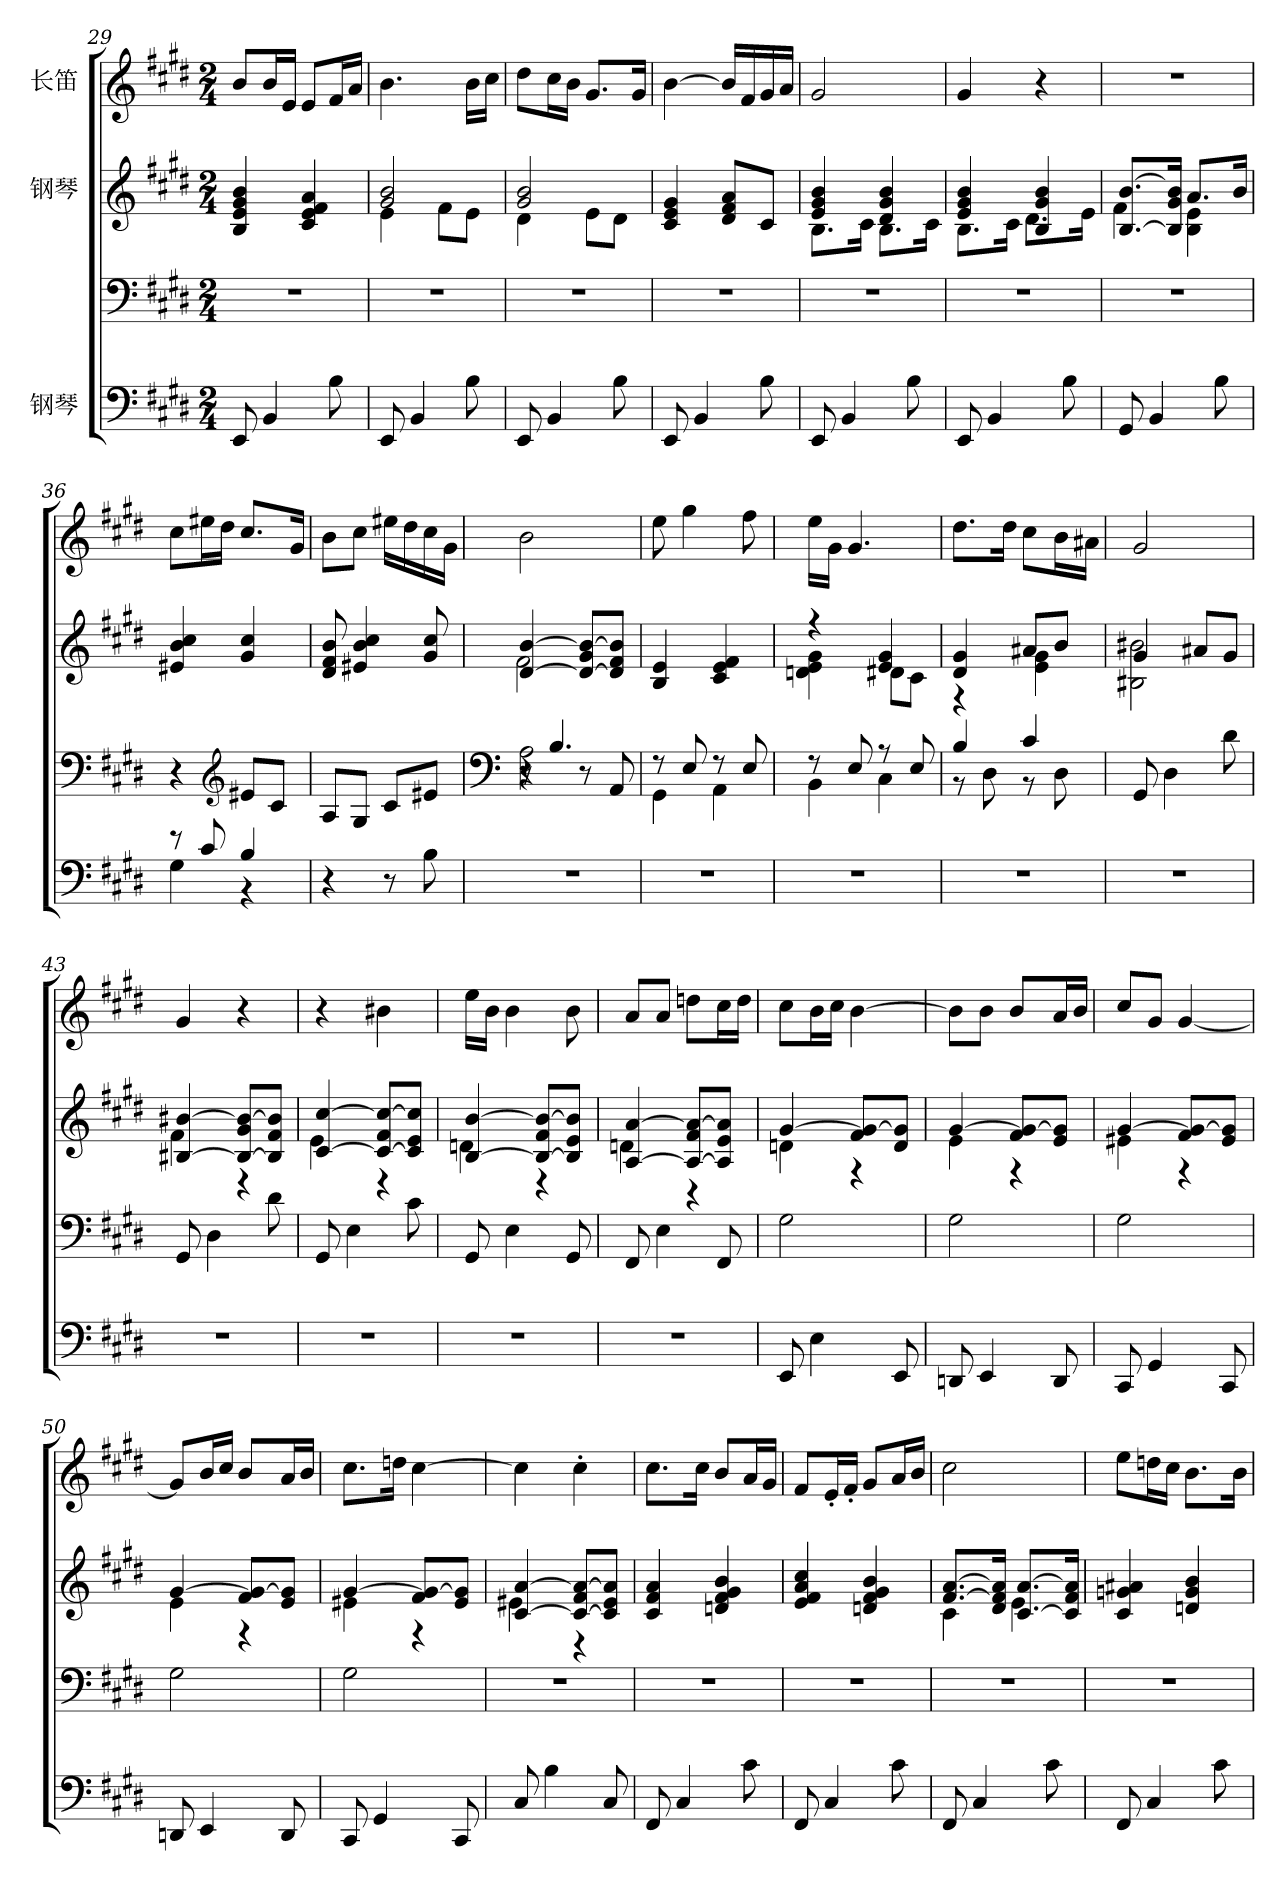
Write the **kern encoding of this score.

**kern	**kern	**kern	**kern
*part3	*part3	*part2	*part1
*staff4	*staff3	*staff2	*staff1
*I"钢琴	*	*I"钢琴	*I"长笛
*clefF4	*clefF4	*clefG2	*clefG2
*k[f#c#g#d#]	*k[f#c#g#d#]	*k[f#c#g#d#]	*k[f#c#g#d#]
*M2/4	*M2/4	*M2/4	*M2/4
=29	=29	=29	=29
8EE/	2r	4B/ 4e/ 4g#/ 4b/	8b/L
4BB/	.	.	16b/L
.	.	.	16e/JJ
.	.	4c#/ 4e/ 4f#/ 4a/	8e/L
8B\	.	.	16f#/L
.	.	.	16a/JJ
!!LO:LB:g=z
=30	=30	=30	=30
*	*	*^	*
8EE/	2r	2g#/ 2b/	4e\	4.b\
4BB/	.	.	.	.
.	.	.	8f#\L	.
8B\	.	.	8e\J	16b\LL
.	.	.	.	16cc#\JJ
=31	=31	=31	=31	=31
8EE/	2r	2g#/ 2b/	4d#\	8dd#\L
4BB/	.	.	.	16cc#\L
.	.	.	.	16b\JJ
.	.	.	8e\L	8.g#/L
8B\	.	.	8d#\J	.
.	.	.	.	16g#/Jk
*	*	*v	*v	*
=32	=32	=32	=32
8EE/	2r	4c#/ 4e/ 4g#/	[4b\
4BB/	.	.	.
.	.	8d#/ 8f#/ 8a/L	16b/LL]
.	.	.	16f#/
8B\	.	8c#/J	16g#/
.	.	.	16a/JJ
=33	=33	=33	=33
*	*	*^	*
8EE/	2r	4e/ 4g#/ 4b/	8.B\L	2g#/
4BB/	.	.	.	.
.	.	.	16c#\Jk	.
.	.	4d#/ 4g#/ 4b/	8.B\L	.
8B\	.	.	.	.
.	.	.	16c#\Jk	.
=34	=34	=34	=34	=34
8EE/	2r	4e/ 4g#/ 4b/	8.B\L	4g#/
4BB/	.	.	.	.
.	.	.	16c#\Jk	.
.	.	4B/ 4g#/ 4b/	8.d#\L	4r
8B\	.	.	.	.
.	.	.	16e\Jk	.
=35	=35	=35	=35	=35
8GG#/	2r	[8.B/ [8.b/L	4f#\	2r
4BB/	.	.	.	.
.	.	16B/] 16g#/ 16b/]Jk	.	.
.	.	8.a/L	4B\ 4e\	.
8B\	.	.	.	.
.	.	16b/Jk	.	.
*	*	*v	*v	*
!!LO:PB:g=z
=36	=36	=36	=36
*^	*	*	*
8r	4G#\	4r	4e#X/ 4b/ 4cc#/	8cc#\L
8c#/	.	.	.	16ee#X\L
.	.	.	.	16dd#\JJ
*	*	*clefG2	*	*
4B/	4r	8e#X/L	4g#/ 4cc#/	8.cc#/L
.	.	8c#/J	.	.
.	.	.	.	16g#/Jk
*v	*v	*	*	*
=37	=37	=37	=37
4r	8A/L	8d#/ 8f#/ 8b/	8b\L
.	8G#/J	4e#X/ 4b/ 4cc#/	8cc#\J
8r	8c#/L	.	16ee#X\LL
.	.	.	16dd#\
8B\	8e#X/J	8g#/ 8cc#/	16cc#\
.	.	.	16g#\JJ
=38	=38	=38	=38
*	*clefF4	*	*
*	*^	*^	*
*	*	*^	*	*	*
2r	8r	2A\	4r	[4d#/ [4b/	2f#\	2b\
.	4.B/	.	.	.	.	.
.	.	.	8r	8d#/_ 8g#/ 8b/_L	.	.
.	.	.	8AA/	8d#/] 8f#/ 8b/]J	.	.
*	*	*v	*v	*	*	*
*	*	*	*v	*v	*
=39	=39	=39	=39	=39
2r	8r	4GG#\	4B/ 4e/	8ee\
.	8E/	.	.	4gg#\
.	8r	4AA\	4c#/ 4e/ 4f#/	.
.	8E/	.	.	8ff#\
=40	=40	=40	=40	=40
*	*	*	*^	*
2r	8r	4BB\	4r	4dn\ 4e\ 4g#\	16ee\LL
.	.	.	.	.	16g#\JJ
.	8E/	.	.	.	4.g#/
.	8r	4C#\	4e/ 4g#/	8d#X\L	.
.	8E/	.	.	8c#\J	.
!!LO:LB:g=z
=41	=41	=41	=41	=41	=41
2r	4B/	8r	4d#/ 4g#/	4r	8.dd#\L
.	.	8D#\	.	.	.
.	.	.	.	.	16dd#\Jk
.	4c#/	8r	8a#X/L	4e\ 4g#\	8cc#\L
.	.	8D#\	8b/J	.	16b\L
.	.	.	.	.	16a#X\JJ
*	*v	*v	*	*	*
=42	=42	=42	=42	=42
2r	8GG#/	4g#/	2B#X\ 2b#X\	2g#/
.	4D#\	.	.	.
.	.	8a#X/L	.	.
.	8d#\	8g#/J	.	.
=43	=43	=43	=43	=43
2r	8GG#/	[4B#X/ [4b#X/	4f#\	4g#/
.	4D#\	.	.	.
.	.	8B#/_ 8g#/ 8b#/_L	4r	4r
.	8d#\	8B#/] 8f#/ 8b#/]J	.	.
=44	=44	=44	=44	=44
2r	8GG#/	[4c#/ [4cc#/	4e\	4r
.	4E\	.	.	.
.	.	8c#/_ 8f#/ 8cc#/_L	4r	4b#X\
.	8c#\	8c#/] 8e/ 8cc#/]J	.	.
=45	=45	=45	=45	=45
2r	8GG#/	[4B/ [4b/	4dn\	16ee\LL
.	.	.	.	16b\JJ
.	4E\	.	.	4b\
.	.	8B/_ 8f#/ 8b/_L	4r	.
.	8GG#/	8B/] 8e/ 8b/]J	.	8b\
!!LO:LB:g=z
=46	=46	=46	=46	=46
2r	8FF#/	[4A/ [4a/	4dn\	8a/L
.	4E\	.	.	8a/J
.	.	8A/_ 8f#/ 8a/_L	4r	8ddn\L
.	8FF#/	8A/] 8e/ 8a/]J	.	16cc#\L
.	.	.	.	16dd\JJ
=47	=47	=47	=47	=47
8EE/	2G#\	[4g#/	4dn\	8cc#\L
4E\	.	.	.	16b\L
.	.	.	.	16cc#\JJ
.	.	8f#/ 8g#/_L	4r	[4b\
8EE/	.	8d/ 8g#/]J	.	.
=48	=48	=48	=48	=48
8DDn/	2G#\	[4g#/	4e\	8b\L]
4EE/	.	.	.	8b\J
.	.	8f#/ 8g#/_L	4r	8b/L
8DD/	.	8e/ 8g#/]J	.	16a/L
.	.	.	.	16b/JJ
=49	=49	=49	=49	=49
8CC#/	2G#\	[4g#/	4e#X\	8cc#/L
4GG#/	.	.	.	8g#/J
.	.	8f#/ 8g#/_L	4r	[4g#/
8CC#/	.	8e#/ 8g#/]J	.	.
!!LO:PB:g=z
=50	=50	=50	=50	=50
8DDn/	2G#\	[4g#/	4e\	8g#/L]
4EE/	.	.	.	16b/L
.	.	.	.	16cc#/JJ
.	.	8f#/ 8g#/_L	4r	8b/L
8DD/	.	8e/ 8g#/]J	.	16a/L
.	.	.	.	16b/JJ
=51	=51	=51	=51	=51
8CC#/	2G#\	[4g#/	4e#X\	8.cc#\L
4GG#/	.	.	.	.
.	.	.	.	16ddn\Jk
.	.	8f#/ 8g#/_L	4r	[4cc#\
8CC#/	.	8e#/ 8g#/]J	.	.
=52	=52	=52	=52	=52
8C#/	2r	[4c#/ [4a/	4e#X\	4cc#\]
4B\	.	.	.	.
.	.	8c#/_ 8f#/ 8a/_L	4r	4cc#'\
8C#/	.	8c#/] 8e#/ 8a/]J	.	.
*	*	*v	*v	*
=53	=53	=53	=53
8FF#/	2r	4c#/ 4f#/ 4a/	8.cc#\L
4C#/	.	.	.
.	.	.	16cc#\Jk
.	.	4dn/ 4f#/ 4g#/ 4b/	8b/L
8c#\	.	.	16a/L
.	.	.	16g#/JJ
=54	=54	=54	=54
8FF#/	2r	4e/ 4f#/ 4a/ 4cc#/	8f#/L
4C#/	.	.	16e'/L
.	.	.	16f#'/JJ
.	.	4dn/ 4f#/ 4g#/ 4b/	8g#/L
8c#\	.	.	16a/L
.	.	.	16b/JJ
!!LO:LB:g=z
=55	=55	=55	=55
*	*	*^	*
8FF#/	2r	[8.f#/ [8.a/L	4c#\	2cc#\
4C#/	.	.	.	.
.	.	16d#/ 16f#/] 16a/]Jk	.	.
.	.	[8.c#/ [8.a/L	4e\	.
8c#\	.	.	.	.
.	.	16c#/] 16f#/ 16a/]Jk	.	.
*	*	*v	*v	*
=56	=56	=56	=56
8FF#/	2r	4c#/ 4gn/ 4a#X/	8ee\L
4C#/	.	.	16ddn\L
.	.	.	16cc#\JJ
.	.	4dn/ 4g/ 4b/	8.b\L
8c#\	.	.	.
.	.	.	16b\Jk
=	=	=	=
*-	*-	*-	*-
